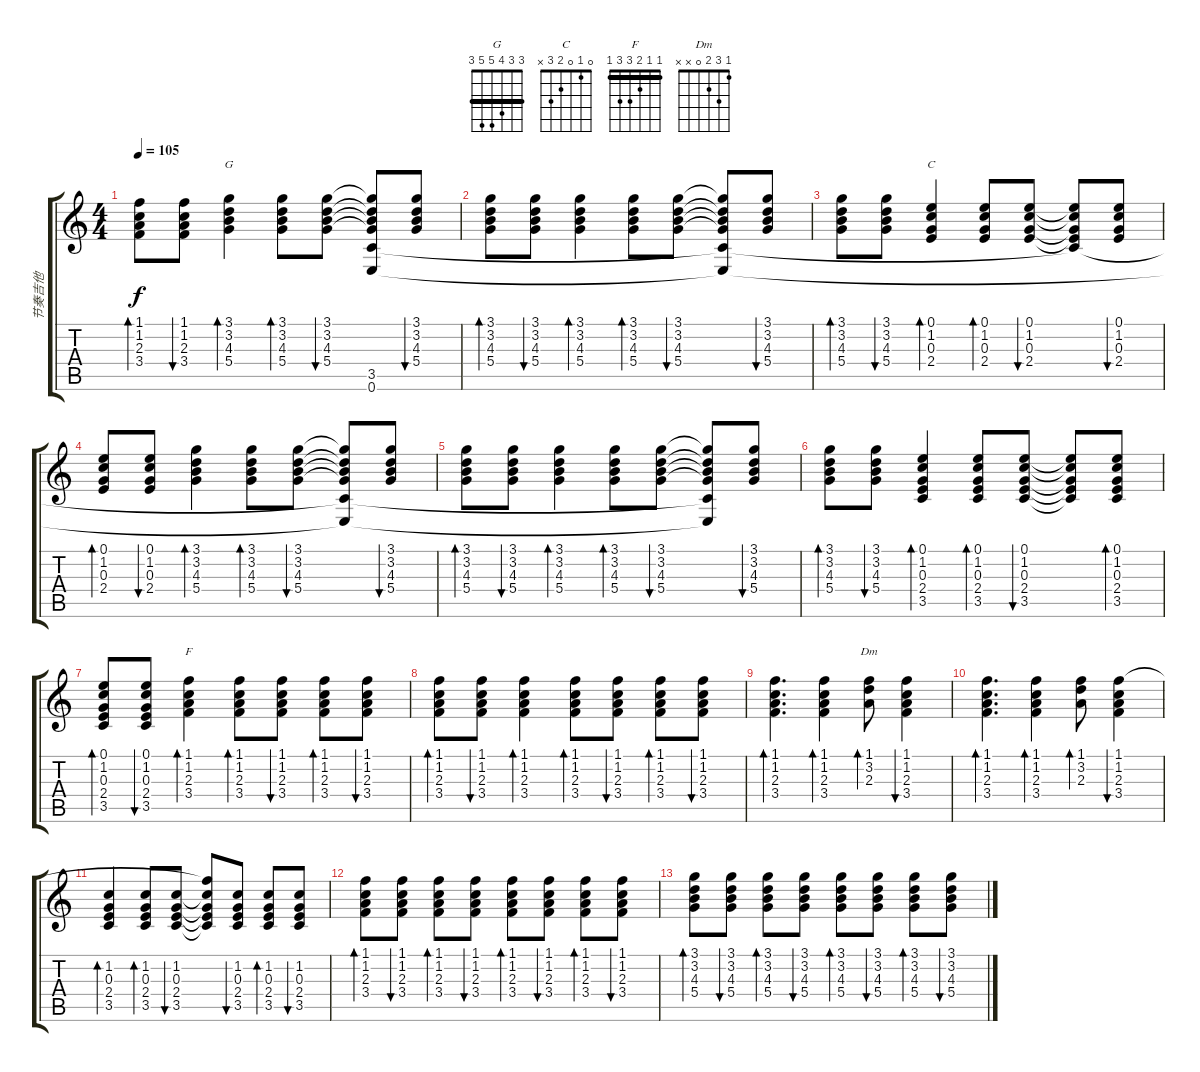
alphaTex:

\track ("节奏吉他" "节奏吉他") {instrument acousticguitarsteel}
\staff {score tabs}
\tuning (E4 B3 G3 D3 A2 E2) {hide}
\chord ("G" 3 3 4 5 5 3) {barre 3}
\chord ("C" 0 1 0 2 3 x)
\chord ("F" 1 1 2 3 3 1) {barre 1}
\chord ("Dm" 1 3 2 0 x x)
\ts (4 4)
\tempo 105
\clef g2
\ks c
(1.1 1.2 2.3 3.4).8{bd 60 dy f} (1.1 1.2 2.3 3.4).8{bu 60} (3.1 3.2 4.3 5.4).4{bd 60 ch "G"} (3.1 3.2 4.3 5.4).8{bd 60} (3.1 3.2 4.3 5.4).8{bu 60} (3.1{t} 3.2{t} 4.3{t} 5.4{t} 3.5{t} 0.6{t}).8 (3.1 3.2 4.3 5.4).8{bu 60} |
(3.1 3.2 4.3 5.4).8{bd 60} (3.1 3.2 4.3 5.4).8{bu 60} (3.1 3.2 4.3 5.4).4{bd 60} (3.1 3.2 4.3 5.4).8{bd 60} (3.1 3.2 4.3 5.4).8{bu 60} (3.1{t} 3.2{t} 4.3{t} 5.4{t} 3.5{t} 0.6{t}).8 (3.1 3.2 4.3 5.4).8{bu 60} |
(3.1 3.2 4.3 5.4).8{bd 60} (3.1 3.2 4.3 5.4).8{bu 60} (0.1 1.2 0.3 2.4).4{bd 60 ch "C"} (0.1 1.2 0.3 2.4).8{bd 60} (0.1 1.2 0.3 2.4).8{bu 60} (0.1{t} 1.2{t} 0.3{t} 2.4{t} 3.5{t}).8 (0.1 1.2 0.3 2.4).8{bu 60} |
(0.1 1.2 0.3 2.4).8{bd 60} (0.1 1.2 0.3 2.4).8{bu 60} (3.1 3.2 4.3 5.4).4{bd 60} (3.1 3.2 4.3 5.4).8{bd 60} (3.1 3.2 4.3 5.4).8{bu 60} (3.1{t} 3.2{t} 4.3{t} 5.4{t} 3.5{t} 0.6{t}).8 (3.1 3.2 4.3 5.4).8{bu 60} |
(3.1 3.2 4.3 5.4).8{bd 60} (3.1 3.2 4.3 5.4).8{bu 60} (3.1 3.2 4.3 5.4).4{bd 60} (3.1 3.2 4.3 5.4).8{bd 60} (3.1 3.2 4.3 5.4).8{bu 60} (3.1{t} 3.2{t} 4.3{t} 5.4{t} 3.5{t} 0.6{t}).8 (3.1 3.2 4.3 5.4).8{bu 60} |
(3.1 3.2 4.3 5.4).8{bd 60} (3.1 3.2 4.3 5.4).8{bu 60} (0.1 1.2 0.3 2.4 3.5).4{bd 60} (0.1 1.2 0.3 2.4 3.5).8{bd 60} (0.1 1.2 0.3 2.4 3.5).8{bu 60} (0.1{t} 1.2{t} 0.3{t} 2.4{t} 3.5{t}).8 (0.1 1.2 0.3 2.4 3.5).8{bd 60} |
(0.1 1.2 0.3 2.4 3.5).8{bd 60} (0.1 1.2 0.3 2.4 3.5).8{bu 60} (1.1 1.2 2.3 3.4).4{bd 60 ch "F"} (1.1 1.2 2.3 3.4).8{bd 60} (1.1 1.2 2.3 3.4).8{bu 60} (1.1 1.2 2.3 3.4).8{bd 60} (1.1 1.2 2.3 3.4).8{bu 60} |
(1.1 1.2 2.3 3.4).8{bd 60} (1.1 1.2 2.3 3.4).8{bu 60} (1.1 1.2 2.3 3.4).4{bd 60} (1.1 1.2 2.3 3.4).8{bd 60} (1.1 1.2 2.3 3.4).8{bu 60} (1.1 1.2 2.3 3.4).8{bd 60} (1.1 1.2 2.3 3.4).8{bu 60} |
(1.1 1.2 2.3 3.4).4{d bd 60} (1.1 1.2 2.3 3.4).4{bd 60} (1.1 3.2 2.3).8{bd 60 ch "Dm"} (1.1 1.2 2.3 3.4).4{bu 60} |
(1.1 1.2 2.3 3.4).4{d bd 60} (1.1 1.2 2.3 3.4).4{bd 60} (1.1 3.2 2.3).8{bd 60} (1.1 1.2 2.3 3.4).4{bu 60} |
(1.2 0.3 2.4 3.5).4{bd 60} (1.2 0.3 2.4 3.5).8{bd 60} (1.2 0.3 2.4 3.5).8{bu 60} (1.1{t} 1.2{t} 0.3{t} 2.4{t} 3.5{t}).8 (1.2 0.3 2.4 3.5).8{bu 60} (1.2 0.3 2.4 3.5).8{bd 60} (1.2 0.3 2.4 3.5).8{bu 60} |
(1.1 1.2 2.3 3.4).8{bd 60} (1.1 1.2 2.3 3.4).8{bu 60} (1.1 1.2 2.3 3.4).8{bd 60} (1.1 1.2 2.3 3.4).8{bu 60} (1.1 1.2 2.3 3.4).8{bd 60} (1.1 1.2 2.3 3.4).8{bu 60} (1.1 1.2 2.3 3.4).8{bd 60} (1.1 1.2 2.3 3.4).8{bu 60} |
(3.1 3.2 4.3 5.4).8{bd 60} (3.1 3.2 4.3 5.4).8{bu 60} (3.1 3.2 4.3 5.4).8{bd 60} (3.1 3.2 4.3 5.4).8{bu 60} (3.1 3.2 4.3 5.4).8{bd 60} (3.1 3.2 4.3 5.4).8{bu 60} (3.1 3.2 4.3 5.4).8{bd 60} (3.1 3.2 4.3 5.4).8{bu 60}
